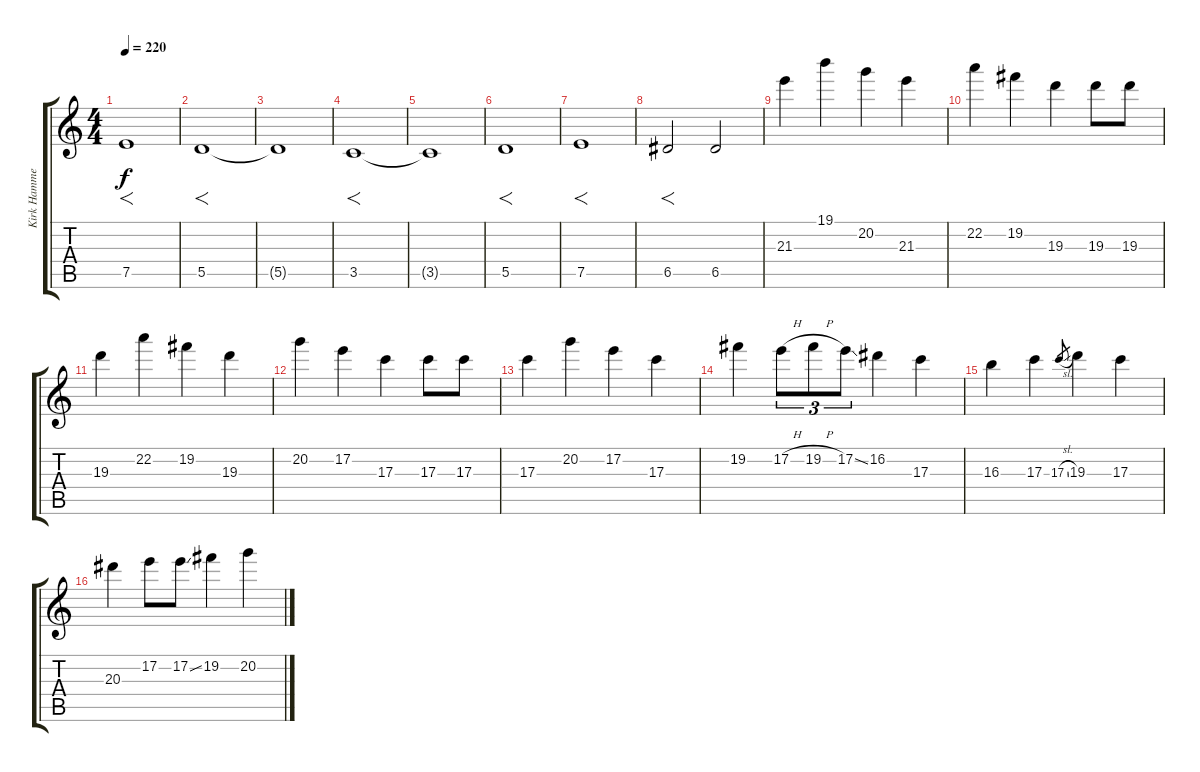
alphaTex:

\track ("Kirk Hammett Distortion" "Kirk Hamme") {instrument distortionguitar}
\staff {score tabs}
\tuning (E4 B3 G3 D3 A2 E2) {hide}
\ts (4 4)
\tempo 220
\clef g2
\ks c
7.5.1{f dy f} |
5.5.1{f} |
5.5{t}.1 |
3.5.1{f} |
3.5{t}.1 |
5.5.1{f} |
7.5.1{f} |
6.5.2{f} 6.5.2 |
21.3.4 19.1.4 20.2.4 21.3.4 |
22.2.4 19.2.4 19.3.4 19.3.8 19.3.8 |
19.3.4 22.2.4 19.2.4 19.3.4 |
20.2.4 17.2.4 17.3.4 17.3.8 17.3.8 |
17.3.4 20.2.4 17.2.4 17.3.4 |
19.2.4 17.2{h}.8{tu (3 2)} 19.2{h}.8{tu (3 2)} 17.2{ss}.8{tu (3 2)} 16.2.4 17.3.4 |
16.3.4 17.3.4 17.3{sl}.8{gr} 19.3.4 17.3.4 |
20.3.4 17.2.8 17.2{ss}.8 19.2.4 20.2.4
